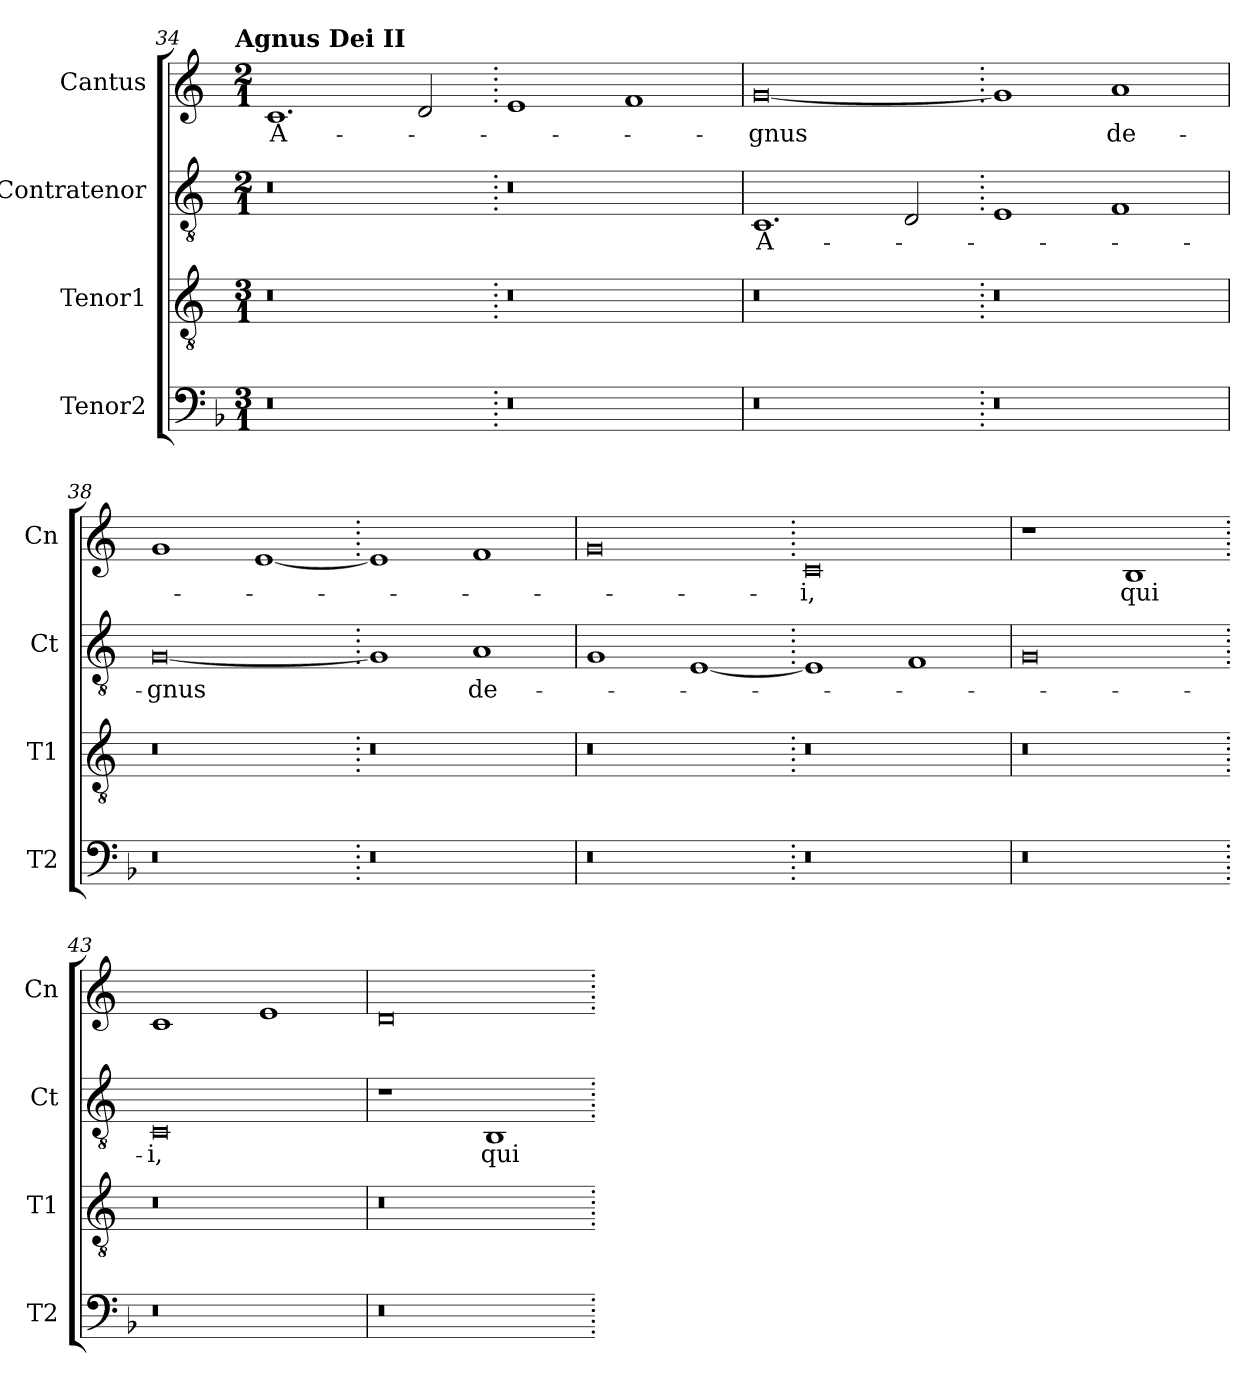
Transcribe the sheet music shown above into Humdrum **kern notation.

**kern	**kern	**kern	**text	**kern	**text
*part4	*part3	*part2	*part2	*part1	*part1
*staff4	*staff3	*staff2	*staff2	*staff1	*staff1
*I"Tenor2	*I"Tenor1	*I"Contratenor	*	*I"Cantus	*
*I'T2	*I'T1	*I'Ct	*	*I'Cn	*
!!LO:LB:g=z
*clefF4	*clefGv2	*clefGv2	*	*clefG2	*
*k[b-]	*k[]	*k[]	*	*k[]	*
!!LO:TX:omd:t=Agnus Dei II
*M3/1	*M3/1	*M2/1	*	*M2/1	*
=34	=34	=34	=34	=34	=34
0r	0r	0r	.	1.c	A-
.	.	.	.	2d/	.
=35.	=35.	=35.	=35.	=35.	=35.
0r	0r	0r	.	1e	.
.	.	.	.	1f	.
=36	=36	=36	=36	=36	=36
0r	0r	1.C	A-	[0g	-gnus
.	.	2D/	.	.	.
=37.	=37.	=37.	=37.	=37.	=37.
0r	0r	1E	.	1g]	.
.	.	1F	.	1a	de-
=38	=38	=38	=38	=38	=38
0r	0r	[0G	-gnus	1g	.
.	.	.	.	[1e	.
=39.	=39.	=39.	=39.	=39.	=39.
0r	0r	1G]	.	1e]	.
.	.	1A	de-	1f	.
=40	=40	=40	=40	=40	=40
0r	0r	1G	.	0g	.
.	.	[1E	.	.	.
=41.	=41.	=41.	=41.	=41.	=41.
0r	0r	1E]	.	0c	-i,
.	.	1F	.	.	.
=42	=42	=42	=42	=42	=42
0r	0r	0G	.	1r	.
.	.	.	.	1B	qui
=43.	=43.	=43.	=43.	=43.	=43.
0r	0r	0C	-i,	1c	.
.	.	.	.	1e	.
=44	=44	=44	=44	=44	=44
0r	0r	1r	.	0d	.
.	.	1BB	qui	.	.
=.	=.	=.	=.	=.	=.
*-	*-	*-	*-	*-	*-
